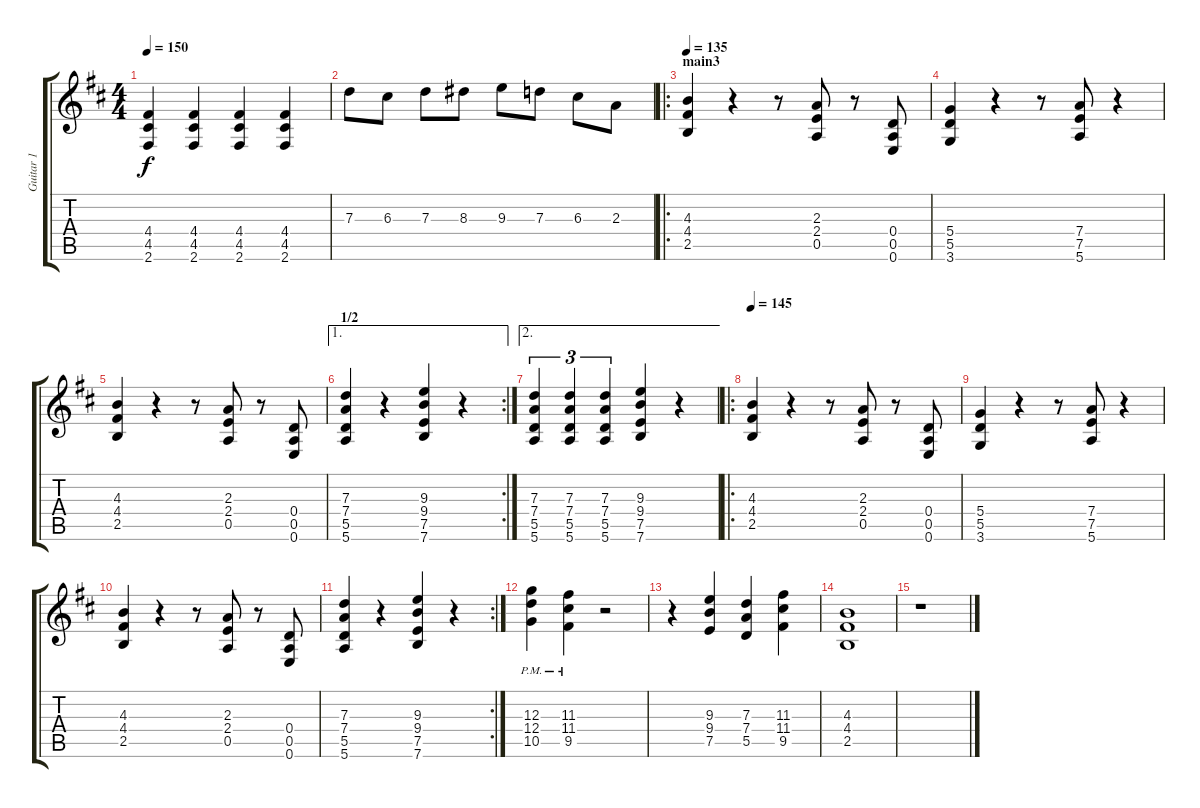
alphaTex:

\track ("Guitar 1" "Guitar 1") {instrument overdrivenguitar}
\staff {score tabs}
\tuning (E4 B3 G3 D3 A2 E2) {hide}
\ts (4 4)
\tempo 150
\clef g2
\ks bminor
(4.4 4.5 2.6).4{dy f} (4.4 4.5 2.6).4 (4.4 4.5 2.6).4 (4.4 4.5 2.6).4 |
7.3.8 6.3.8 7.3.8 8.3.8 9.3.8 7.3.8 6.3.8 2.3.8 |
\ro
\section ("" "main3")
\tempo 135
(4.3 4.4 2.5).4 r.4 r.8 (2.3 2.4 0.5).8 r.8 (0.4 0.5 0.6).8 |
(5.4 5.5 3.6).4 r.4 r.8 (7.4 7.5 5.6).8 r.4 |
(4.3 4.4 2.5).4 r.4 r.8 (2.3 2.4 0.5).8 r.8 (0.4 0.5 0.6).8 |
\ae 1
\rc 2
\section ("" "1/2")
(7.3 7.4 5.5 5.6).4 r.4 (9.3 9.4 7.5 7.6).4 r.4 |
\ae 2
(7.3 7.4 5.5 5.6).4{tu (3 2)} (7.3 7.4 5.5 5.6).4{tu (3 2)} (7.3 7.4 5.5 5.6).4{tu (3 2)} (9.3 9.4 7.5 7.6).4 r.4 |
\ro
\tempo 145
(4.3 4.4 2.5).4 r.4 r.8 (2.3 2.4 0.5).8 r.8 (0.4 0.5 0.6).8 |
(5.4 5.5 3.6).4 r.4 r.8 (7.4 7.5 5.6).8 r.4 |
(4.3 4.4 2.5).4 r.4 r.8 (2.3 2.4 0.5).8 r.8 (0.4 0.5 0.6).8 |
\rc 2
(7.3 7.4 5.5 5.6).4 r.4 (9.3 9.4 7.5 7.6).4 r.4 |
(12.3{pm} 12.4{pm} 10.5{pm}).4 (11.3{pm} 11.4{pm} 9.5{pm}).4 r.2 |
r.4 (9.3 9.4 7.5).4 (7.3 7.4 5.5).4 (11.3 11.4 9.5).4 |
(4.3 4.4 2.5).1 |
r.1
